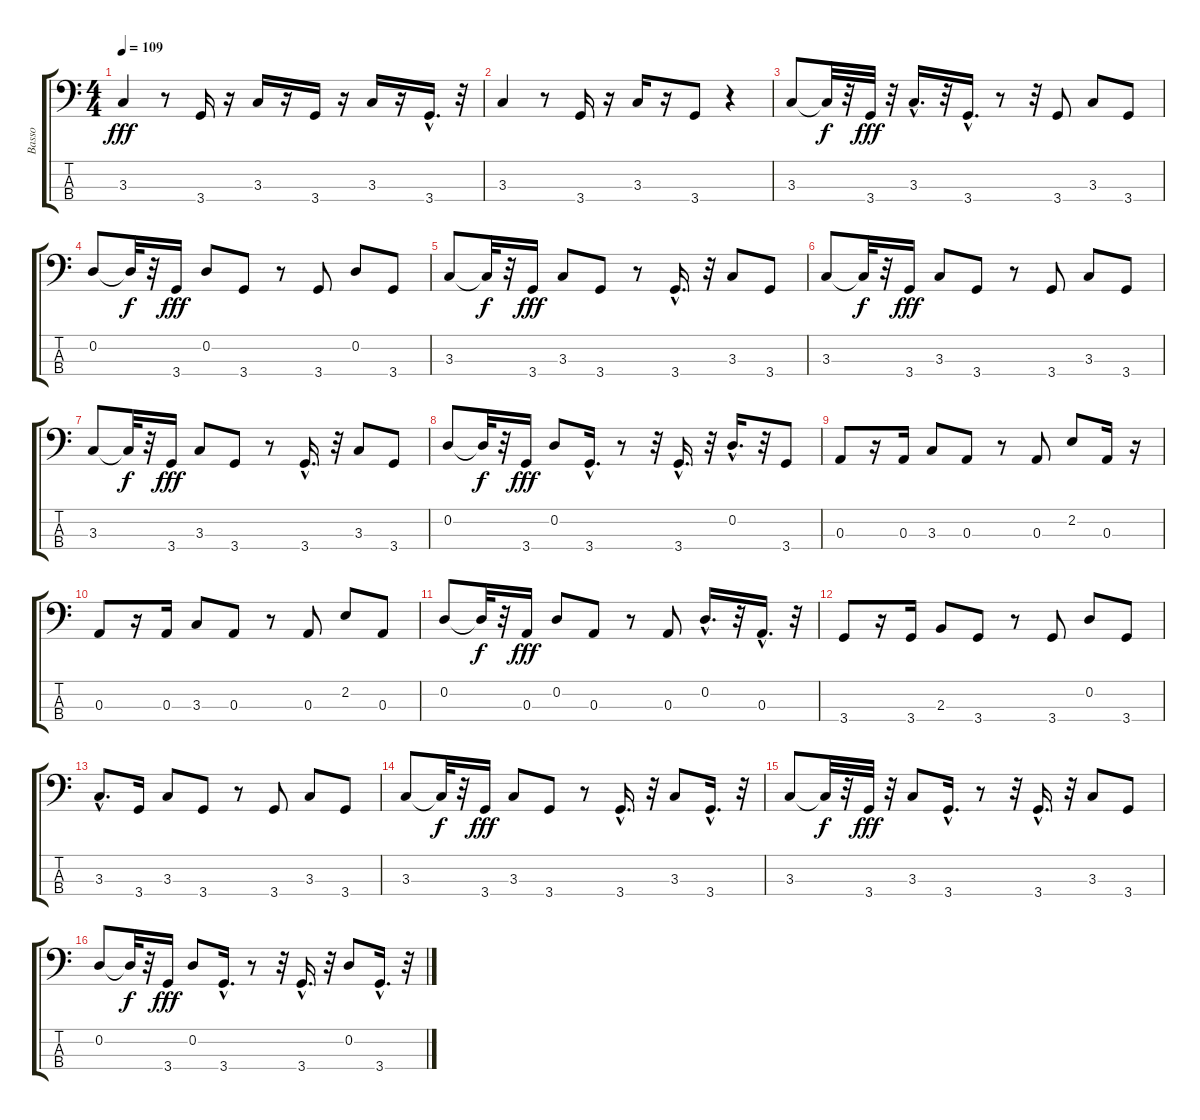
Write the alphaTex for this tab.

\track ("Basso" "Basso") {instrument electricbassfinger}
\staff {score tabs}
\tuning (G2 D2 A1 E1) {hide}
\ts (4 4)
\tempo 109
\clef f4
\ks c
3.3.4{dy fff} r.8 3.4.16 r.16 3.3.16 r.16 3.4.16 r.16 3.3.16 r.16 3.4{hac}.16{d} r.32 |
3.3.4 r.8 3.4.16 r.16 3.3.16 r.16 3.4.8 r.4 |
3.3.8 3.3{t}.32{dy f} r.32 3.4.32{dy fff} r.32 3.3{hac}.16{d} r.32 3.4{hac}.16{d} r.8 r.32 3.4.8 3.3.8 3.4.8 |
0.2.8 0.2{t}.32{dy f} r.32 3.4.16{dy fff} 0.2.8 3.4.8 r.8 3.4.8 0.2.8 3.4.8 |
3.3.8 3.3{t}.32{dy f} r.32 3.4.16{dy fff} 3.3.8 3.4.8 r.8 3.4{hac}.16{d} r.32 3.3.8 3.4.8 |
3.3.8 3.3{t}.32{dy f} r.32 3.4.16{dy fff} 3.3.8 3.4.8 r.8 3.4.8 3.3.8 3.4.8 |
3.3.8 3.3{t}.32{dy f} r.32 3.4.16{dy fff} 3.3.8 3.4.8 r.8 3.4{hac}.16{d} r.32 3.3.8 3.4.8 |
0.2.8 0.2{t}.32{dy f} r.32 3.4.16{dy fff} 0.2.8 3.4{hac}.16{d} r.8 r.32 3.4{hac}.16{d} r.32 0.2{hac}.16{d} r.32 3.4.8 |
0.3.8 r.16 0.3.16 3.3.8 0.3.8 r.8 0.3.8 2.2.8 0.3.16 r.16 |
0.3.8 r.16 0.3.16 3.3.8 0.3.8 r.8 0.3.8 2.2.8 0.3.8 |
0.2.8 0.2{t}.32{dy f} r.32 0.3.16{dy fff} 0.2.8 0.3.8 r.8 0.3.8 0.2{hac}.16{d} r.32 0.3{hac}.16{d} r.32 |
3.4.8 r.16 3.4.16 2.3.8 3.4.8 r.8 3.4.8 0.2.8 3.4.8 |
3.3{hac}.8{d} 3.4.16 3.3.8 3.4.8 r.8 3.4.8 3.3.8 3.4.8 |
3.3.8 3.3{t}.32{dy f} r.32 3.4.16{dy fff} 3.3.8 3.4.8 r.8 3.4{hac}.16{d} r.32 3.3.8 3.4{hac}.16{d} r.32 |
3.3.8 3.3{t}.32{dy f} r.32 3.4.32{dy fff} r.32 3.3.8 3.4{hac}.16{d} r.8 r.32 3.4{hac}.16{d} r.32 3.3.8 3.4.8 |
0.2.8 0.2{t}.32{dy f} r.32 3.4.16{dy fff} 0.2.8 3.4{hac}.16{d} r.8 r.32 3.4{hac}.16{d} r.32 0.2.8 3.4{hac}.16{d} r.32
